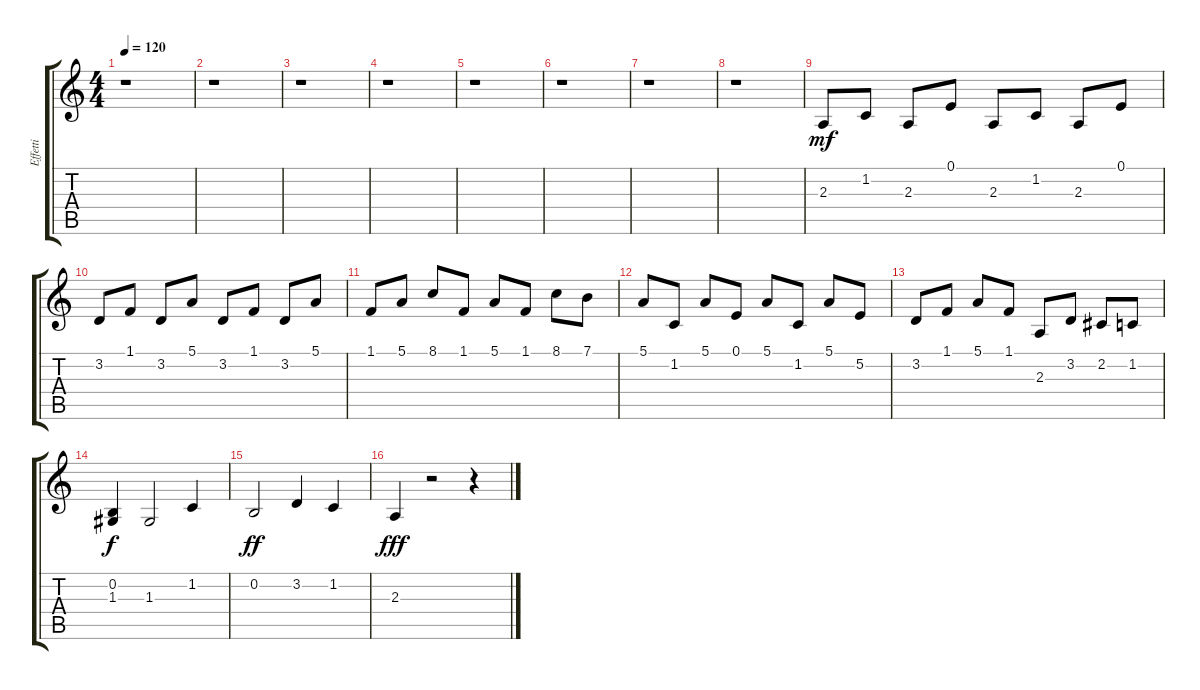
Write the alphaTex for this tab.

\track ("Effetti" "Effetti") {instrument fx2soundtrack}
\staff {score tabs}
\tuning (E4 B3 G3 D3 A2 E2) {hide}
\ts (4 4)
\tempo 120
\clef g2
\ks c
r.1{dy f} |
r.1 |
r.1 |
r.1 |
r.1 |
r.1 |
r.1 |
r.1 |
2.3.8{dy mf instrument fx5brightness} 1.2.8 2.3.8 0.1.8 2.3.8 1.2.8 2.3.8 0.1.8 |
3.2.8 1.1.8 3.2.8 5.1.8 3.2.8 1.1.8 3.2.8 5.1.8 |
1.1.8 5.1.8 8.1.8 1.1.8 5.1.8 1.1.8 8.1.8 7.1.8 |
5.1.8 1.2.8 5.1.8 0.1.8 5.1.8 1.2.8 5.1.8 5.2.8 |
3.2.8 1.1.8 5.1.8 1.1.8 2.3.8 3.2.8 2.2.8 1.2.8 |
(0.2 1.3).4{dy f} 1.3.2 1.2.4 |
0.2.2{dy ff} 3.2.4 1.2.4 |
2.3.4{dy fff} r.2 r.4
